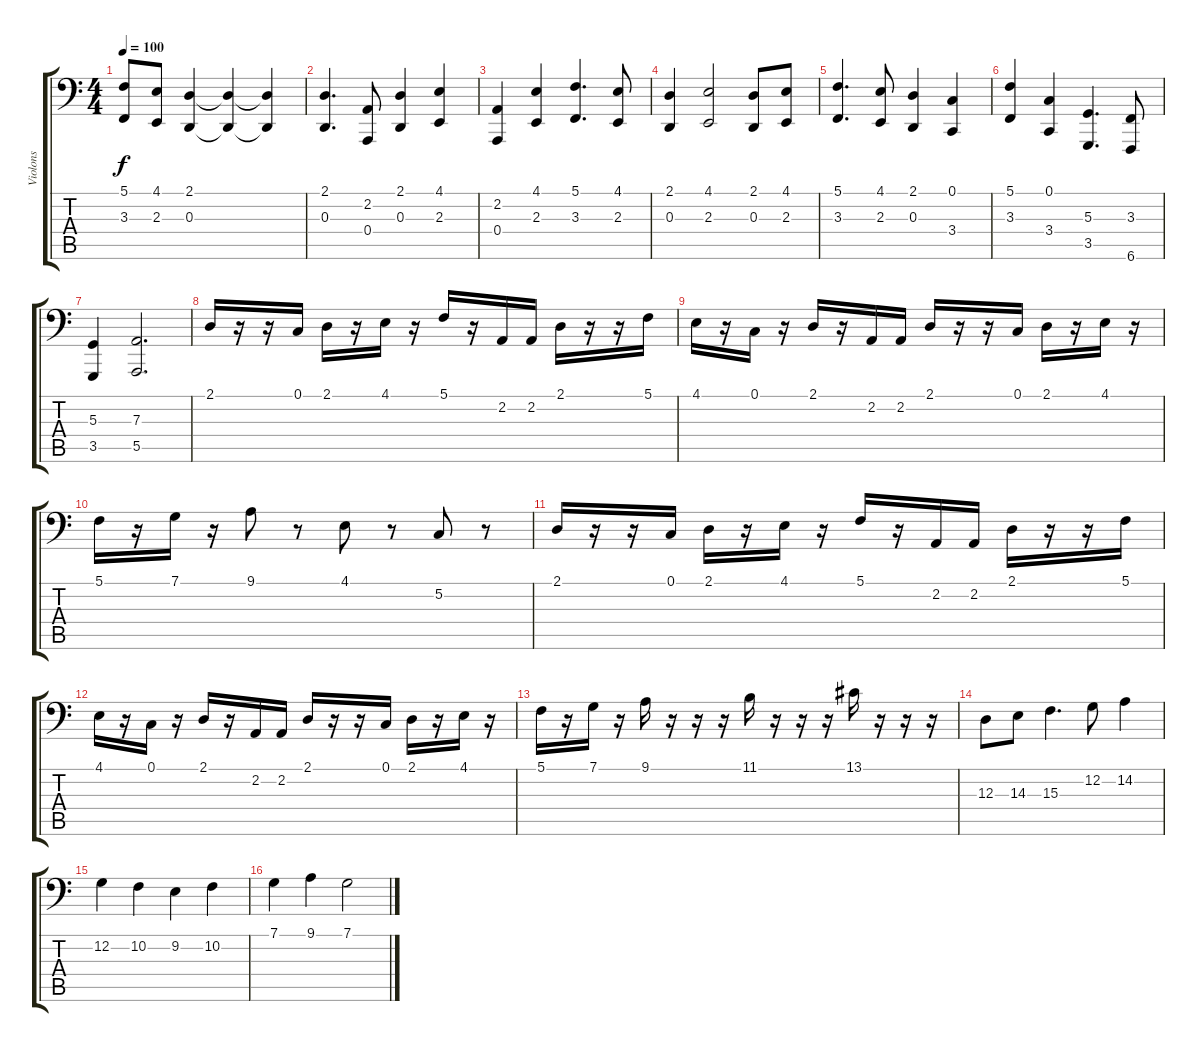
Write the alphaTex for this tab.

\track ("Violons" "Violons") {instrument violin}
\staff {score tabs}
\tuning (C3 G2 D2 A1 E1 B0) {hide}
\ts (4 4)
\tempo 100
\clef f4
\ks c
(5.1 3.3).8{dy f} (4.1 2.3).8 (2.1 0.3).4 (2.1{t} 0.3{t}).4 (2.1{t} 0.3{t}).4 |
(2.1 0.3).4{d} (2.2 0.4).8 (2.1 0.3).4 (4.1 2.3).4 |
(2.2 0.4).4 (4.1 2.3).4 (5.1 3.3).4{d} (4.1 2.3).8 |
(2.1 0.3).4 (4.1 2.3).2 (2.1 0.3).8 (4.1 2.3).8 |
(5.1 3.3).4{d} (4.1 2.3).8 (2.1 0.3).4 (0.1 3.4).4 |
(5.1 3.3).4 (0.1 3.4).4 (5.3 3.5).4{d} (3.3 6.6).8 |
(5.3 3.5).4 (7.3 5.5).2{d} |
2.1.16 r.16{instrument violin} r.16 0.1.16 2.1.16 r.16 4.1.16 r.16 5.1.16 r.16 2.2.16 2.2.16 2.1.16 r.16 r.16 5.1.16 |
4.1.16 r.16 0.1.16 r.16 2.1.16 r.16 2.2.16 2.2.16 2.1.16 r.16 r.16 0.1.16 2.1.16 r.16 4.1.16 r.16 |
5.1.16 r.16 7.1.16 r.16 9.1.8 r.8 4.1.8 r.8 5.2.8 r.8 |
2.1.16 r.16 r.16 0.1.16 2.1.16 r.16 4.1.16 r.16 5.1.16 r.16 2.2.16 2.2.16 2.1.16 r.16 r.16 5.1.16 |
4.1.16 r.16 0.1.16 r.16 2.1.16 r.16 2.2.16 2.2.16 2.1.16 r.16 r.16 0.1.16 2.1.16 r.16 4.1.16 r.16 |
5.1.16 r.16 7.1.16 r.16 9.1.16 r.16 r.16 r.16 11.1.16 r.16 r.16 r.16 13.1.16 r.16 r.16 r.16 |
12.3.8 14.3.8 15.3.4{d} 12.2.8 14.2.4 |
12.2.4 10.2.4 9.2.4 10.2.4 |
7.1.4 9.1.4 7.1.2
